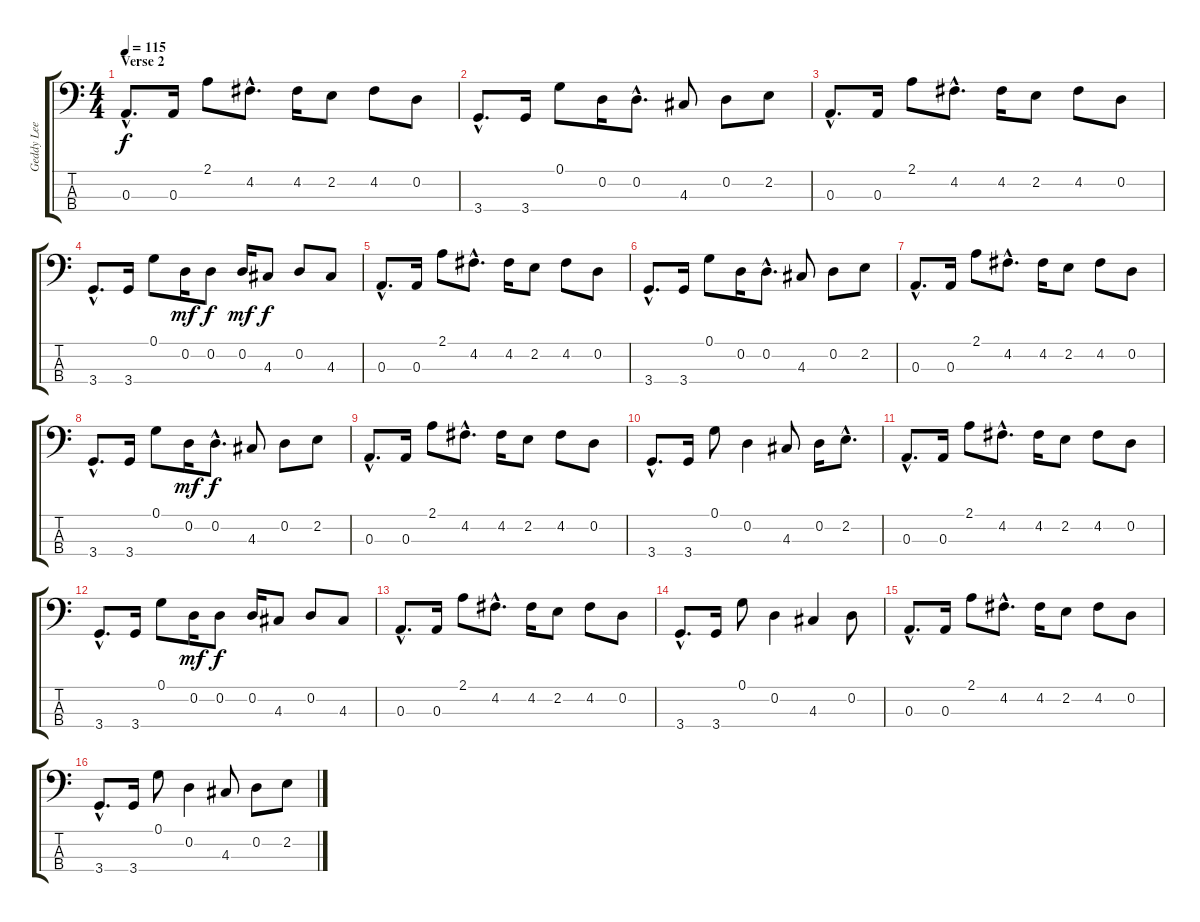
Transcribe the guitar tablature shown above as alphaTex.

\track ("Geddy Lee - Bass" "Geddy Lee ") {instrument electricbassfinger}
\staff {score tabs}
\tuning (G2 D2 A1 E1) {hide}
\ts (4 4)
\section ("" "Verse 2")
\tempo 115
\clef f4
\ks c
0.3{hac}.8{d dy f} 0.3.16 2.1.8 4.2{hac}.8{d} 4.2.16 2.2.8 4.2.8 0.2.8 |
3.4{hac}.8{d} 3.4.16 0.1.8 0.2.16 0.2{hac}.8{d} 4.3.8 0.2.8 2.2.8 |
0.3{hac}.8{d} 0.3.16 2.1.8 4.2{hac}.8{d} 4.2.16 2.2.8 4.2.8 0.2.8 |
3.4{hac}.8{d} 3.4.16 0.1.8 0.2.16{dy mf} 0.2.8{dy f} 0.2.16{dy mf} 4.3.8{dy f} 0.2.8 4.3.8 |
0.3{hac}.8{d} 0.3.16 2.1.8 4.2{hac}.8{d} 4.2.16 2.2.8 4.2.8 0.2.8 |
3.4{hac}.8{d} 3.4.16 0.1.8 0.2.16 0.2{hac}.8{d} 4.3.8 0.2.8 2.2.8 |
0.3{hac}.8{d} 0.3.16 2.1.8 4.2{hac}.8{d} 4.2.16 2.2.8 4.2.8 0.2.8 |
3.4{hac}.8{d} 3.4.16 0.1.8 0.2.16{dy mf} 0.2{hac}.8{d dy f} 4.3.8 0.2.8 2.2.8 |
0.3{hac}.8{d} 0.3.16 2.1.8 4.2{hac}.8{d} 4.2.16 2.2.8 4.2.8 0.2.8 |
3.4{hac}.8{d} 3.4.16 0.1.8 0.2.4 4.3.8 0.2.16 2.2{hac}.8{d} |
0.3{hac}.8{d} 0.3.16 2.1.8 4.2{hac}.8{d} 4.2.16 2.2.8 4.2.8 0.2.8 |
3.4{hac}.8{d} 3.4.16 0.1.8 0.2.16{dy mf} 0.2.8{dy f} 0.2.16 4.3.8 0.2.8 4.3.8 |
0.3{hac}.8{d} 0.3.16 2.1.8 4.2{hac}.8{d} 4.2.16 2.2.8 4.2.8 0.2.8 |
3.4{hac}.8{d} 3.4.16 0.1.8 0.2.4 4.3.4 0.2.8 |
0.3{hac}.8{d} 0.3.16 2.1.8 4.2{hac}.8{d} 4.2.16 2.2.8 4.2.8 0.2.8 |
3.4{hac}.8{d} 3.4.16 0.1.8 0.2.4 4.3.8 0.2.8 2.2.8
